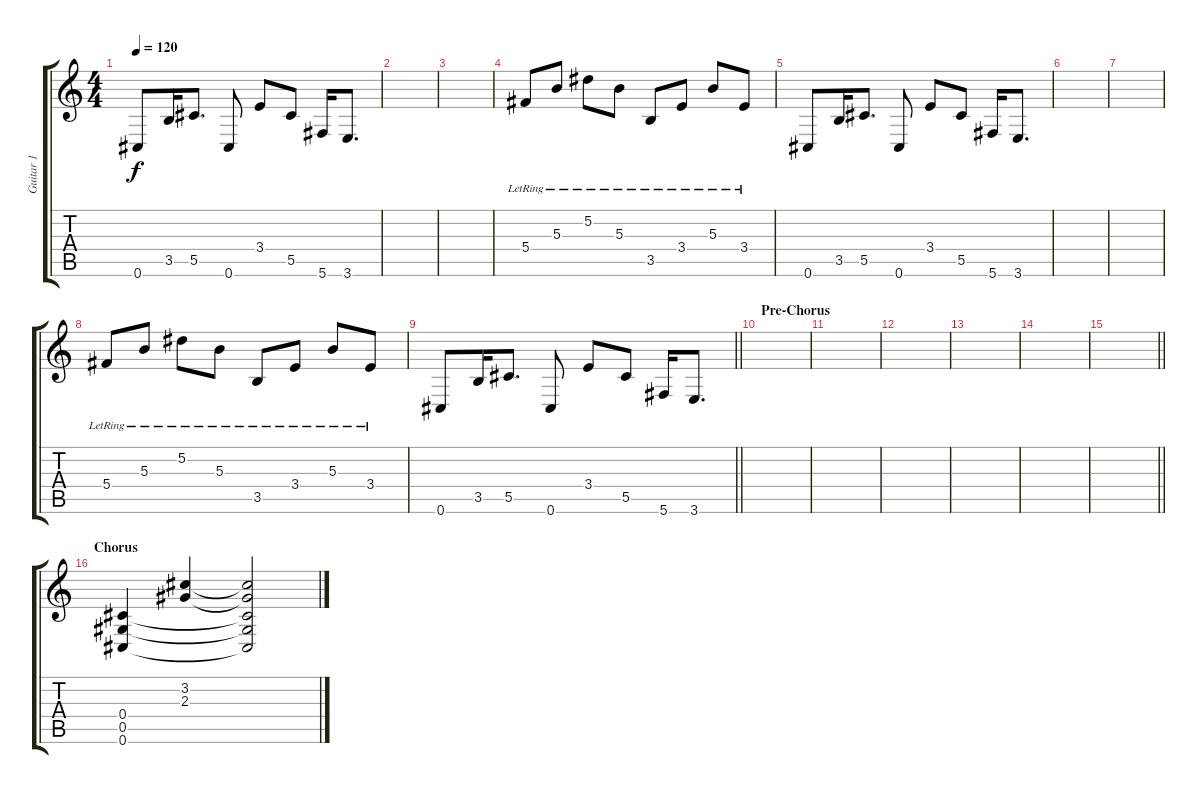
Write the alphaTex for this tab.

\track ("Guitar 1" "Guitar 1") {instrument distortionguitar}
\staff {score tabs}
\tuning (Eb4 Bb3 Gb3 Db3 Ab2 Db2) {hide}
\ts (4 4)
\tempo 120
\clef g2
\ks c
0.6.8{dy f} 3.5.16 5.5.8{d} 0.6.8 3.4.8 5.5.8 5.6.16 3.6.8{d} |
|
|
5.4{lr}.8 5.3{lr}.8 5.2{lr}.8 5.3{lr}.8 3.5{lr}.8 3.4{lr}.8 5.3{lr}.8 3.4{lr}.8 |
0.6.8 3.5.16 5.5.8{d} 0.6.8 3.4.8 5.5.8 5.6.16 3.6.8{d} |
|
|
5.4{lr}.8 5.3{lr}.8 5.2{lr}.8 5.3{lr}.8 3.5{lr}.8 3.4{lr}.8 5.3{lr}.8 3.4{lr}.8 |
\barLineRight lightlight
0.6.8 3.5.16 5.5.8{d} 0.6.8 3.4.8 5.5.8 5.6.16 3.6.8{d} |
\section ("" "Pre-Chorus")
|
|
|
|
|
\barLineRight lightlight
|
\section ("" "Chorus")
(0.4 0.5 0.6).4 (3.2 2.3).4 (3.2{t} 2.3{t} 0.4{t} 0.5{t} 0.6{t}).2
